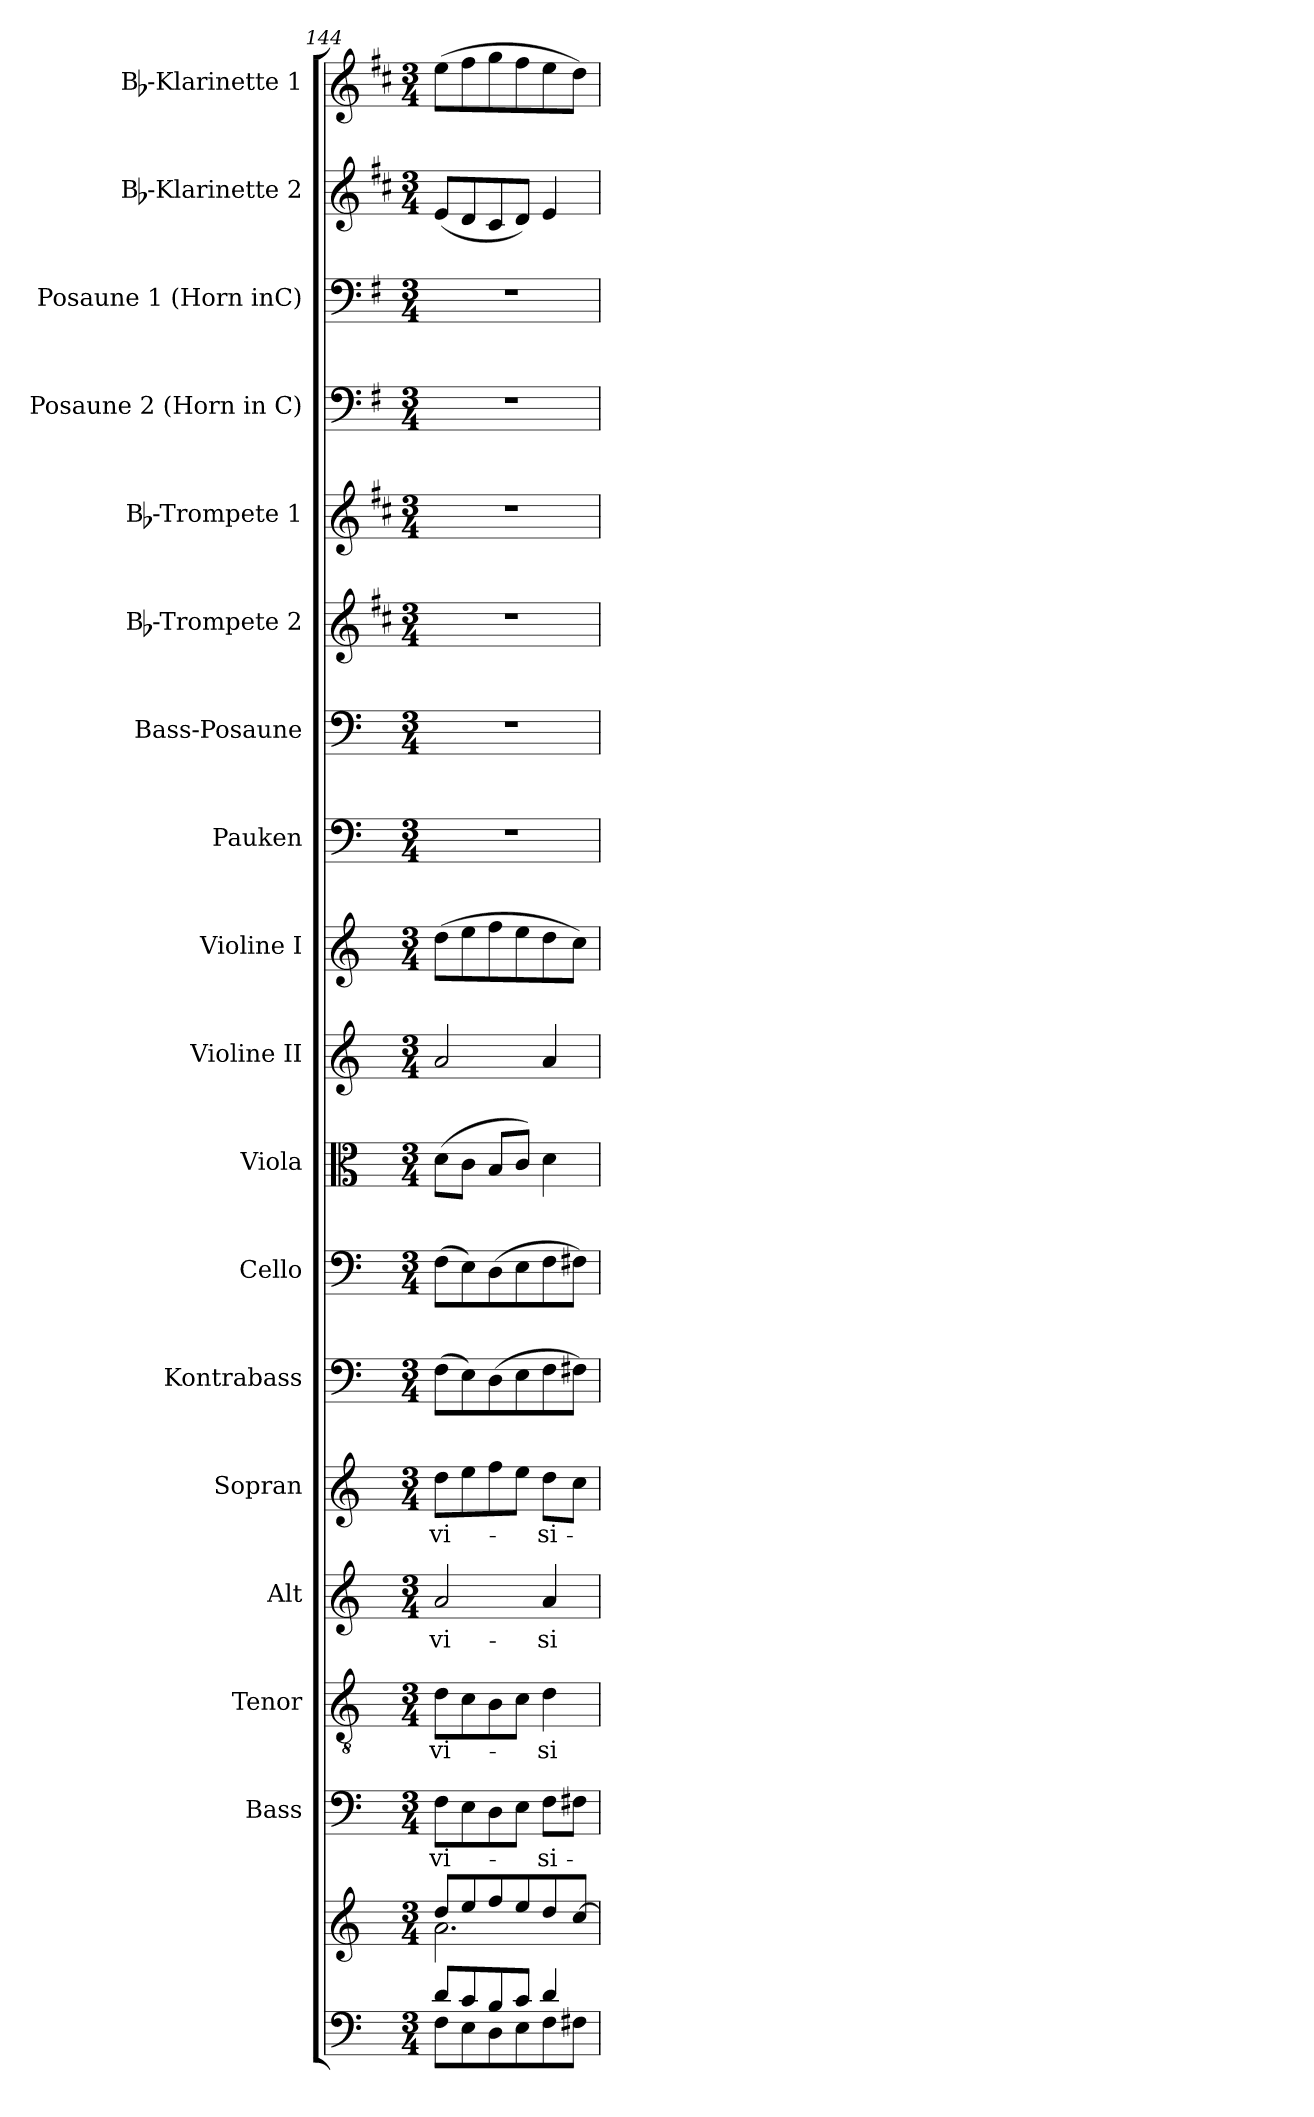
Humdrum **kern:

**kern	**kern	**kern	**text	**kern	**text	**kern	**text	**kern	**text	**kern	**kern	**kern	**kern	**kern	**kern	**kern	**kern	**kern	**kern	**kern	**kern	**kern
*part18	*part18	*part17	*part17	*part16	*part16	*part15	*part15	*part14	*part14	*part13	*part12	*part11	*part10	*part9	*part8	*part7	*part6	*part5	*part4	*part3	*part2	*part1
*staff19	*staff18	*staff17	*staff17	*staff16	*staff16	*staff15	*staff15	*staff14	*staff14	*staff13	*staff12	*staff11	*staff10	*staff9	*staff8	*staff7	*staff6	*staff5	*staff4	*staff3	*staff2	*staff1
*	*	*I"Bass	*	*I"Tenor	*	*I"Alt	*	*I"Sopran	*	*I"Kontrabass	*I"Cello	*I"Viola	*I"Violine II	*I"Violine I	*I"Pauken	*I"Bass-Posaune	*I"Bb-Trompete 2	*I"Bb-Trompete 1	*I"Posaune 2 (Horn in C)	*I"Posaune 1 (Horn inC)	*I"Bb-Klarinette 2	*I"Bb-Klarinette 1
*	*	*I'B.	*	*I'T.	*	*I'A.	*	*I'S.	*	*I'Kb.	*	*I'Vla.	*I'Vl. II	*I'Vl. I	*I'Pk.	*I'B-Pos.	*I'Bb Trp. 2	*I'Bb Trp. 1	*I'Pos. 2	*I'Pos. 1	*I'Bb Kl. 2	*I'Bb Kl. 1
*clefF4	*clefG2	*clefF4	*	*clefGv2	*	*clefG2	*	*clefG2	*	*clefF4	*clefF4	*clefC3	*clefG2	*clefG2	*clefF4	*clefF4	*clefG2	*clefG2	*clefF4	*clefF4	*clefG2	*clefG2
*	*	*	*	*	*	*	*	*	*	*ITrd7c12	*	*	*	*	*	*	*ITrd1c2	*ITrd1c2	*ITrd4c7	*ITrd4c7	*ITrd1c2	*ITrd1c2
*k[]	*k[]	*k[]	*	*k[]	*	*k[]	*	*k[]	*	*k[]	*k[]	*k[]	*k[]	*k[]	*k[]	*k[]	*k[]	*k[]	*k[]	*k[]	*k[]	*k[]
*C:	*C:	*C:	*	*C:	*	*C:	*	*C:	*	*C:	*C:	*C:	*C:	*C:	*C:	*C:	*C:	*C:	*C:	*C:	*C:	*C:
*M3/4	*M3/4	*M3/4	*	*M3/4	*	*M3/4	*	*M3/4	*	*M3/4	*M3/4	*M3/4	*M3/4	*M3/4	*M3/4	*M3/4	*M3/4	*M3/4	*M3/4	*M3/4	*M3/4	*M3/4
=144	=144	=144	=144	=144	=144	=144	=144	=144	=144	=144	=144	=144	=144	=144	=144	=144	=144	=144	=144	=144	=144	=144
*^	*^	*	*	*	*	*	*	*	*	*	*	*	*	*	*	*	*	*	*	*	*	*
!	!	!	!	!	!LO:LY:b	!	!LO:LY:b	!	!LO:LY:b	!	!LO:LY:b	!	!	!	!	!	!	!	!	!	!	!	!	!
8d/L	8F\L	8dd/L	2.a\	8F\L	-vi-	8d\L	-vi-	2a/	-vi-	8dd\L	-vi-	(>8FF\L	(>8F\L	(>8d\L	2a/	(>8dd\L	2.r	2.r	2.r	2.r	2.r	2.r	(<8d/L	(>8dd\L
8c/	8E\	8ee/	.	8E\	.	8c\	.	.	.	8ee\	.	8EE\)	8E\)	8c\J	.	8ee\	.	.	.	.	.	.	8c/	8ee\
8B/	8D\	8ff/	.	8D\	.	8B\	.	.	.	8ff\	.	(>8DD\	(>8D\	8B/L	.	8ff\	.	.	.	.	.	.	8B/	8ff\
8c/J	8E\	8ee/	.	8E\J	.	8c\J	.	.	.	8ee\J	.	8EE\	8E\	8c/J)	.	8ee\	.	.	.	.	.	.	8c/J)	8ee\
!	!	!	!	!	!LO:LY:b	!	!LO:LY:b	!	!LO:LY:b	!	!LO:LY:b	!	!	!	!	!	!	!	!	!	!	!	!	!
4d/	8F\	8dd/	.	8F\L	-si-	4d\	-si-	4a/	-si-	8dd\L	-si-	8FF\	8F\	4d\	4a/	8dd\	.	.	.	.	.	.	4d/	8dd\
.	8F#X\J	[>8cc/J	.	8F#X\J	.	.	.	.	.	8cc\J	.	8FF#X\J)	8F#X\J)	.	.	8cc\J)	.	.	.	.	.	.	.	8cc\J)
*v	*v	*	*	*	*	*	*	*	*	*	*	*	*	*	*	*	*	*	*	*	*	*	*	*
*	*v	*v	*	*	*	*	*	*	*	*	*	*	*	*	*	*	*	*	*	*	*	*	*
=	=	=	=	=	=	=	=	=	=	=	=	=	=	=	=	=	=	=	=	=	=	=
*-	*-	*-	*-	*-	*-	*-	*-	*-	*-	*-	*-	*-	*-	*-	*-	*-	*-	*-	*-	*-	*-	*-
